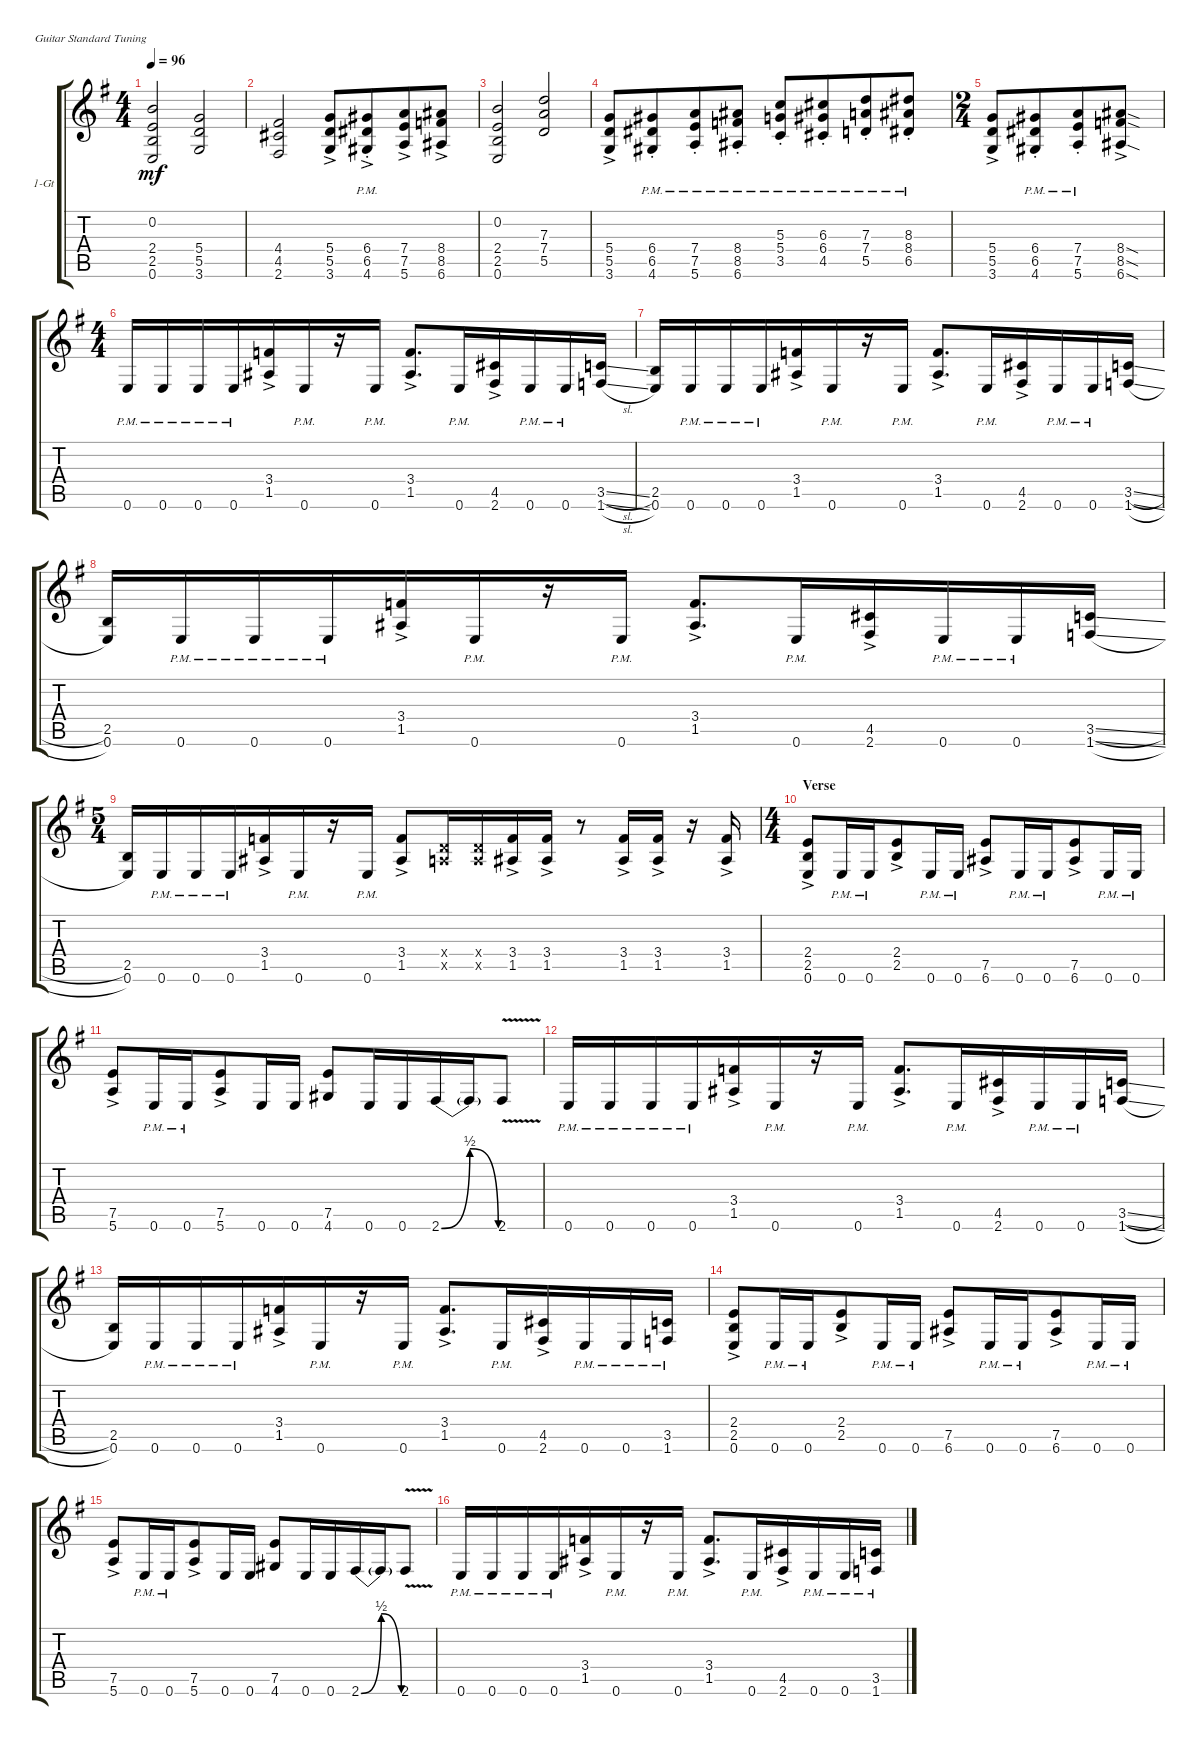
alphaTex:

\bracketExtendMode groupsimilarinstruments
\firstSystemTrackNameOrientation horizontal
\otherSystemsTrackNameOrientation horizontal
\track ("1-Gt" "1-Gt") {instrument distortionguitar}
\staff {score tabs}
\tuning (E4 B3 G3 D3 A2 E2)
\ts (4 4)
\beaming (8 4 4)
\tempo 96
\clef g2
\scale
1.08575
\ks g
(0.2 2.4 2.5 0.6).2{dy mf} (5.4 5.5 3.6).2 |
\scale
0.91425 (4.4 4.5 2.6).2 (5.4{ac} 5.5{ac} 3.6{ac}).8 (6.4{ac pm st} 6.5{ac pm st} 4.6{ac pm st}).8 (7.4{ac} 7.5{ac} 5.6{ac}).8 (8.4{ac} 8.5{ac} 6.6{ac}).8 |
\scale
1.05549 (0.2 2.4 2.5 0.6).2 (7.3 7.4 5.5).2 |
\scale
0.944515 (5.4{ac} 5.5{ac} 3.6{ac}).8 (6.4{pm st} 6.5{pm st} 4.6{pm st}).8 (7.4{pm st} 7.5{pm st} 5.6{pm st}).8 (8.4{pm st} 8.5{pm st} 6.6{pm st}).8 (5.3{pm st} 5.4{pm st} 3.5{pm st}).8 (6.3{pm st} 6.4{pm st} 4.5{pm st}).8 (7.3{pm st} 7.4{pm st} 5.5{pm st}).8 (8.3{pm st} 8.4{pm st} 6.5{pm st}).8 |
\ts (2 4)
\beaming (8 4 4)
\scale
1.08575 (5.4{ac} 5.5{ac} 3.6{ac}).8 (6.4{pm st} 6.5{pm st} 4.6{pm st}).8 (7.4{pm st} 7.5{pm st} 5.6{pm st}).8 (8.4{sod ac} 8.5{sod ac} 6.6{sod ac}).8 |
\ts (4 4)
\beaming (8 4 4)
\scale
0.91425 0.6{pm}.16 0.6{pm}.16 0.6{pm}.16 0.6{pm}.16 (3.4{ac} 1.5{ac}).16 0.6{pm}.16 r.16 0.6{pm}.16 (3.4{ac} 1.5{ac}).8{d} 0.6{pm}.16 (4.5{ac} 2.6{ac}).16 0.6{pm}.16 0.6{pm}.16 (3.5{sl} 1.6{sl}).16 |
\scale
1.05549 (2.5 0.6).16 0.6{pm}.16 0.6{pm}.16 0.6{pm}.16 (3.4{ac} 1.5{ac}).16 0.6{pm}.16 r.16 0.6{pm}.16 (3.4{ac} 1.5{ac}).8{d} 0.6{pm}.16 (4.5{ac} 2.6{ac}).16 0.6{pm}.16 0.6{pm}.16 (3.5{sl} 1.6{sl}).16 |
\scale
0.944515 (2.5 0.6).16 0.6{pm}.16 0.6{pm}.16 0.6{pm}.16 (3.4{ac} 1.5{ac}).16 0.6{pm}.16 r.16 0.6{pm}.16 (3.4{ac} 1.5{ac}).8{d} 0.6{pm}.16 (4.5{ac} 2.6{ac}).16 0.6{pm}.16 0.6{pm}.16 (3.5{sl} 1.6{sl}).16 |
\ts (5 4)
\beaming (8 4 4)
\scale
1.08575 (2.5 0.6).16 0.6{pm}.16 0.6{pm}.16 0.6{pm}.16 (3.4{ac} 1.5{ac}).16 0.6{pm}.16 r.16 0.6{pm}.16 (3.4{ac} 1.5{ac}).8 (0.4{x} 0.5{x}).16 (0.4{x} 0.5{x}).16 (3.4{ac} 1.5{ac}).16 (3.4{ac} 1.5{ac}).16 r.8 (3.4{ac} 1.5{ac}).16 (3.4{ac} 1.5{ac}).16 r.16 (3.4{ac} 1.5{ac}).16 |
\ts (4 4)
\beaming (8 4 4)
\section ("" "Verse")
\scale
0.91425 (2.4{ac} 2.5{ac} 0.6{ac}).8 0.6{pm}.16 0.6{pm}.16 (2.4{ac} 2.5{ac}).8 0.6{pm}.16 0.6{pm}.16 (7.5{ac} 6.6{ac}).8 0.6{pm}.16 0.6{pm}.16 (7.5{ac} 6.6{ac}).8 0.6{pm}.16 0.6{pm}.16 |
\scale
1.05549 (7.5{ac} 5.6{ac}).8 0.6{pm}.16 0.6{pm}.16 (7.5{ac} 5.6{ac}).8 0.6.16 0.6.16 (7.5 4.6).8 0.6.16 0.6.16 2.6{be (bendrelease 0 0 9.6 2 20.4 2 30 0)}.16 2.6{t}.16 2.6{v}.8 |
\scale
0.944515 0.6{pm}.16 0.6{pm}.16 0.6{pm}.16 0.6{pm}.16 (3.4{ac} 1.5{ac}).16 0.6{pm}.16 r.16 0.6{pm}.16 (3.4{ac} 1.5{ac}).8{d} 0.6{pm}.16 (4.5{ac} 2.6{ac}).16 0.6{pm}.16 0.6{pm}.16 (3.5{sl} 1.6{sl}).16 |
\scale
1.05549 (2.5 0.6).16 0.6{pm}.16 0.6{pm}.16 0.6{pm}.16 (3.4{ac} 1.5{ac}).16 0.6{pm}.16 r.16 0.6{pm}.16 (3.4{ac} 1.5{ac}).8{d} 0.6{pm}.16 (4.5{ac} 2.6{ac}).16 0.6{pm}.16 0.6{pm}.16 (3.5{pm} 1.6{pm}).16 |
\scale
0.944515 (2.4{ac} 2.5{ac} 0.6{ac}).8 0.6{pm}.16 0.6{pm}.16 (2.4{ac} 2.5{ac}).8 0.6{pm}.16 0.6{pm}.16 (7.5{ac} 6.6{ac}).8 0.6{pm}.16 0.6{pm}.16 (7.5{ac} 6.6{ac}).8 0.6{pm}.16 0.6{pm}.16 |
\scale
1.05549 (7.5{ac} 5.6{ac}).8 0.6{pm}.16 0.6{pm}.16 (7.5{ac} 5.6{ac}).8 0.6.16 0.6.16 (7.5 4.6).8 0.6.16 0.6.16 2.6{be (bendrelease 0 0 12 2 20.4 2 30 0)}.16 2.6{t}.16 2.6{v}.8 |
\scale
0.944515 0.6{pm}.16 0.6{pm}.16 0.6{pm}.16 0.6{pm}.16 (3.4{ac} 1.5{ac}).16 0.6{pm}.16 r.16 0.6{pm}.16 (3.4{ac} 1.5{ac}).8{d} 0.6{pm}.16 (4.5{ac} 2.6{ac}).16 0.6{pm}.16 0.6{pm}.16 (3.5{pm} 1.6{pm}).16
